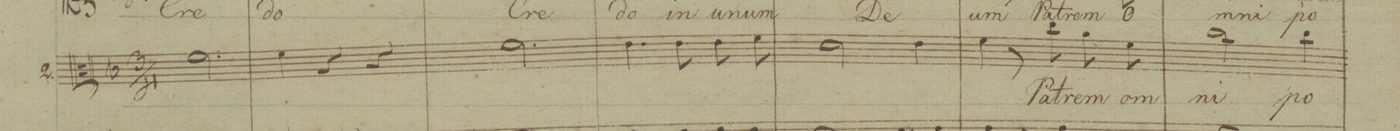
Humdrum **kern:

**kern	**text	**text	**dynam
*I"2.	*	*	*
*clefC3	*	*	*
*k[b-]	*	*	*
*M3/4	*	*	*
2.f\	.	Cre-	.
=2	=2	=2	=2
4f\	.	-do	.
4r	.	.	.
4r	.	.	.
=3	=3	=3	=3
*2\right	*	*	*
2.f\	.	Cre-	.
=4	=4	=4	=4
4.e\	.	-do	.
8e\	.	in	.
8e\	.	u-	.
8f\	.	-num	.
=5	=5	=5	=5
2d\	.	De-	.
4e\	.	.	.
=6	=6	=6	=6
4f\	.	-um	.
8r	.	.	.
8cc\	Pa-	Pa-	.
8a\	-trem	-trem	.
8f\	om-	O-	.
=7	=7	=7	=7
2cc\	-ni	-mni	.
4cc\	po-	po-	.
=8	=8	=8	=8
*-	*-	*-	*-
